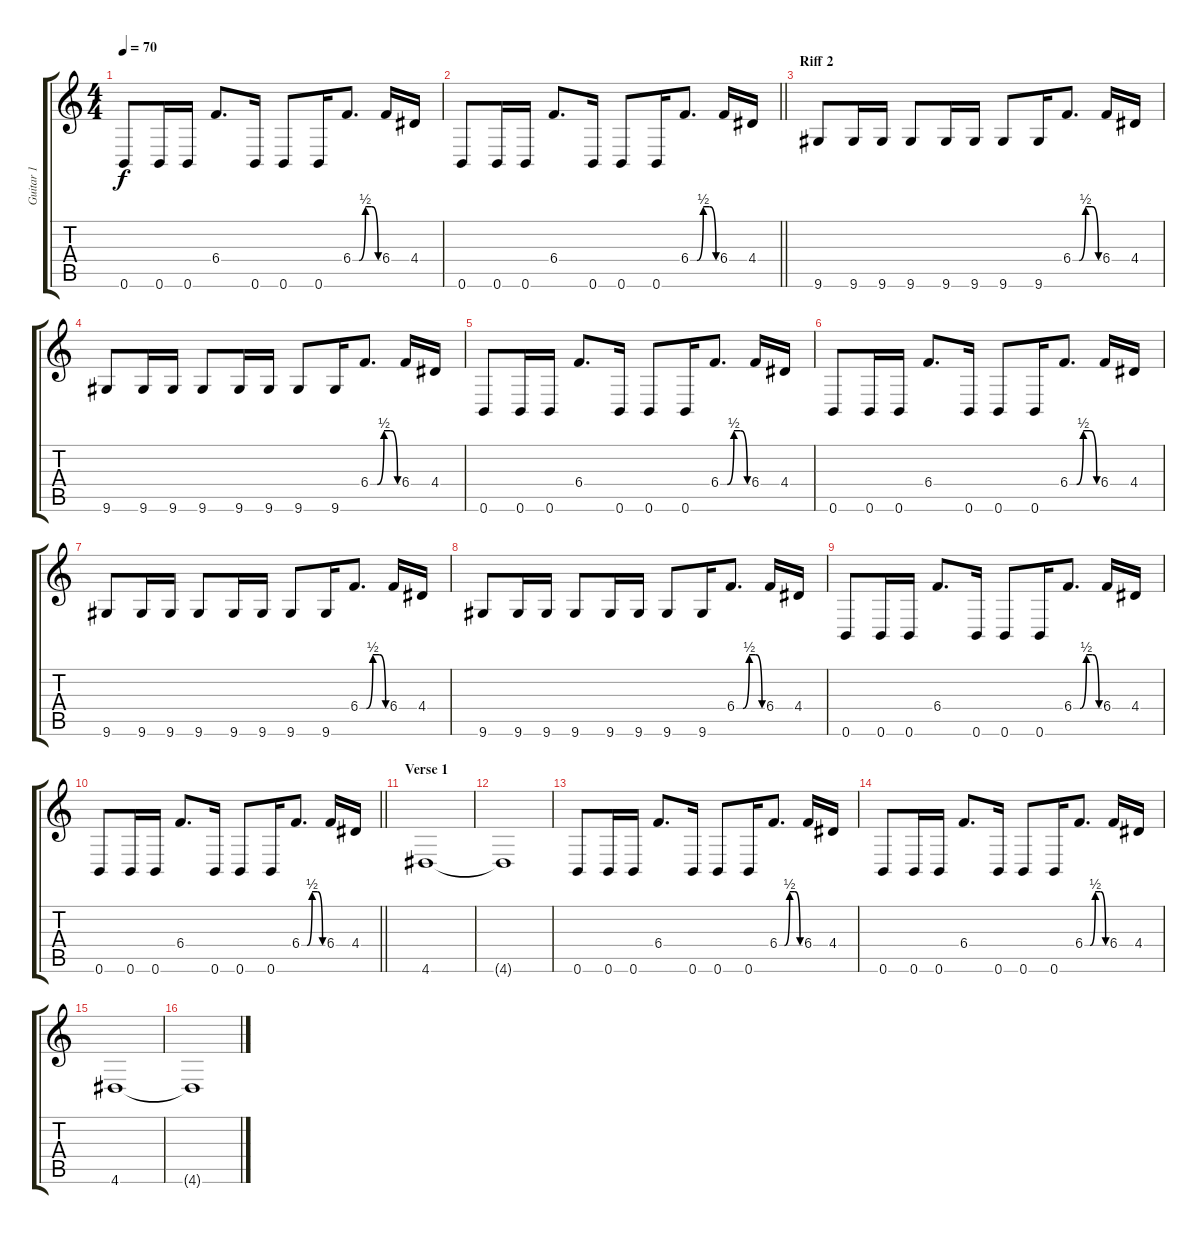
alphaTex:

\track ("Guitar 1" "Guitar 1") {instrument distortionguitar}
\staff {score tabs}
\tuning (Eb4 B3 Gb3 B2 Gb2 B1) {hide}
\ts (4 4)
\tempo 70
\clef g2
\ks c
0.6.8{dy f} 0.6.16 0.6.16 6.4.8{d} 0.6.16 0.6.8 0.6.16 6.4{be (custom 0 0 15 0 30 2 45 2 60 0)}.8{d} 6.4.16 4.4.16 |
\barLineRight lightlight
0.6.8 0.6.16 0.6.16 6.4.8{d} 0.6.16 0.6.8 0.6.16 6.4{be (custom 0 0 15 0 30 2 45 2 60 0)}.8{d} 6.4.16 4.4.16 |
\section ("" "Riff 2")
9.6.8 9.6.16 9.6.16 9.6.8 9.6.16 9.6.16 9.6.8 9.6.16 6.4{be (custom 0 0 15 0 30 2 45 2 60 0)}.8{d} 6.4.16 4.4.16 |
9.6.8 9.6.16 9.6.16 9.6.8 9.6.16 9.6.16 9.6.8 9.6.16 6.4{be (custom 0 0 15 0 30 2 45 2 60 0)}.8{d} 6.4.16 4.4.16 |
0.6.8 0.6.16 0.6.16 6.4.8{d} 0.6.16 0.6.8 0.6.16 6.4{be (custom 0 0 15 0 30 2 45 2 60 0)}.8{d} 6.4.16 4.4.16 |
0.6.8 0.6.16 0.6.16 6.4.8{d} 0.6.16 0.6.8 0.6.16 6.4{be (custom 0 0 15 0 30 2 45 2 60 0)}.8{d} 6.4.16 4.4.16 |
9.6.8 9.6.16 9.6.16 9.6.8 9.6.16 9.6.16 9.6.8 9.6.16 6.4{be (custom 0 0 15 0 30 2 45 2 60 0)}.8{d} 6.4.16 4.4.16 |
9.6.8 9.6.16 9.6.16 9.6.8 9.6.16 9.6.16 9.6.8 9.6.16 6.4{be (custom 0 0 15 0 30 2 45 2 60 0)}.8{d} 6.4.16 4.4.16 |
0.6.8 0.6.16 0.6.16 6.4.8{d} 0.6.16 0.6.8 0.6.16 6.4{be (custom 0 0 15 0 30 2 45 2 60 0)}.8{d} 6.4.16 4.4.16 |
\barLineRight lightlight
0.6.8 0.6.16 0.6.16 6.4.8{d} 0.6.16 0.6.8 0.6.16 6.4{be (custom 0 0 15 0 30 2 45 2 60 0)}.8{d} 6.4.16 4.4.16 |
\section ("" "Verse 1")
4.6.1 |
4.6{t}.1 |
0.6.8 0.6.16 0.6.16 6.4.8{d} 0.6.16 0.6.8 0.6.16 6.4{be (custom 0 0 15 0 30 2 45 2 60 0)}.8{d} 6.4.16 4.4.16 |
0.6.8 0.6.16 0.6.16 6.4.8{d} 0.6.16 0.6.8 0.6.16 6.4{be (custom 0 0 15 0 30 2 45 2 60 0)}.8{d} 6.4.16 4.4.16 |
4.6.1 |
4.6{t}.1
